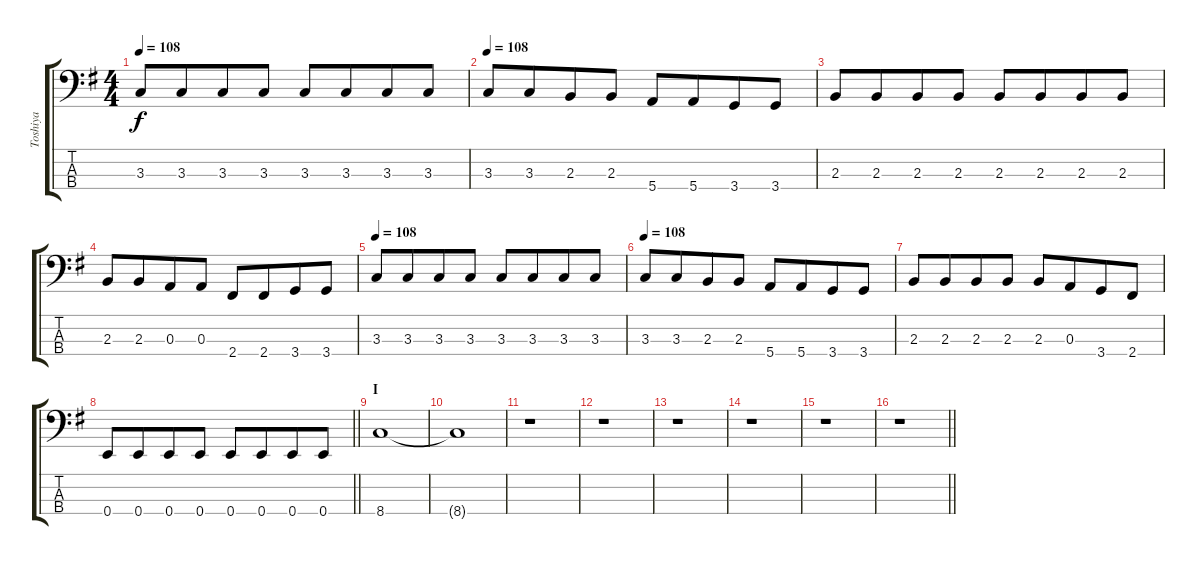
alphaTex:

\track ("Toshiya" "Toshiya") {instrument electricbasspick}
\staff {score tabs}
\tuning (G2 D2 A1 E1) {hide}
\ts (4 4)
\tempo 108
\clef f4
\ks eminor
3.3.8{dy f} 3.3.8{beam merge} 3.3.8 3.3.8 3.3.8 3.3.8{beam merge} 3.3.8 3.3.8 |
\tempo 108
3.3.8 3.3.8{beam merge} 2.3.8 2.3.8 5.4.8 5.4.8{beam merge} 3.4.8 3.4.8 |
2.3.8 2.3.8{beam merge} 2.3.8 2.3.8 2.3.8 2.3.8{beam merge} 2.3.8 2.3.8 |
2.3.8 2.3.8{beam merge} 0.3.8 0.3.8 2.4.8 2.4.8{beam merge} 3.4.8 3.4.8 |
\tempo 108
3.3.8 3.3.8{beam merge} 3.3.8 3.3.8 3.3.8 3.3.8{beam merge} 3.3.8 3.3.8 |
\tempo 108
3.3.8 3.3.8{beam merge} 2.3.8 2.3.8 5.4.8 5.4.8{beam merge} 3.4.8 3.4.8 |
2.3.8 2.3.8{beam merge} 2.3.8 2.3.8 2.3.8 0.3.8{beam merge} 3.4.8 2.4.8 |
\barLineRight lightlight
0.4.8 0.4.8{beam merge} 0.4.8 0.4.8 0.4.8 0.4.8{beam merge} 0.4.8 0.4.8 |
\section ("" "I")
8.4.1 |
8.4{t}.1 |
r.1 |
r.1 |
r.1 |
r.1 |
r.1 |
\barLineRight lightlight
r.1
